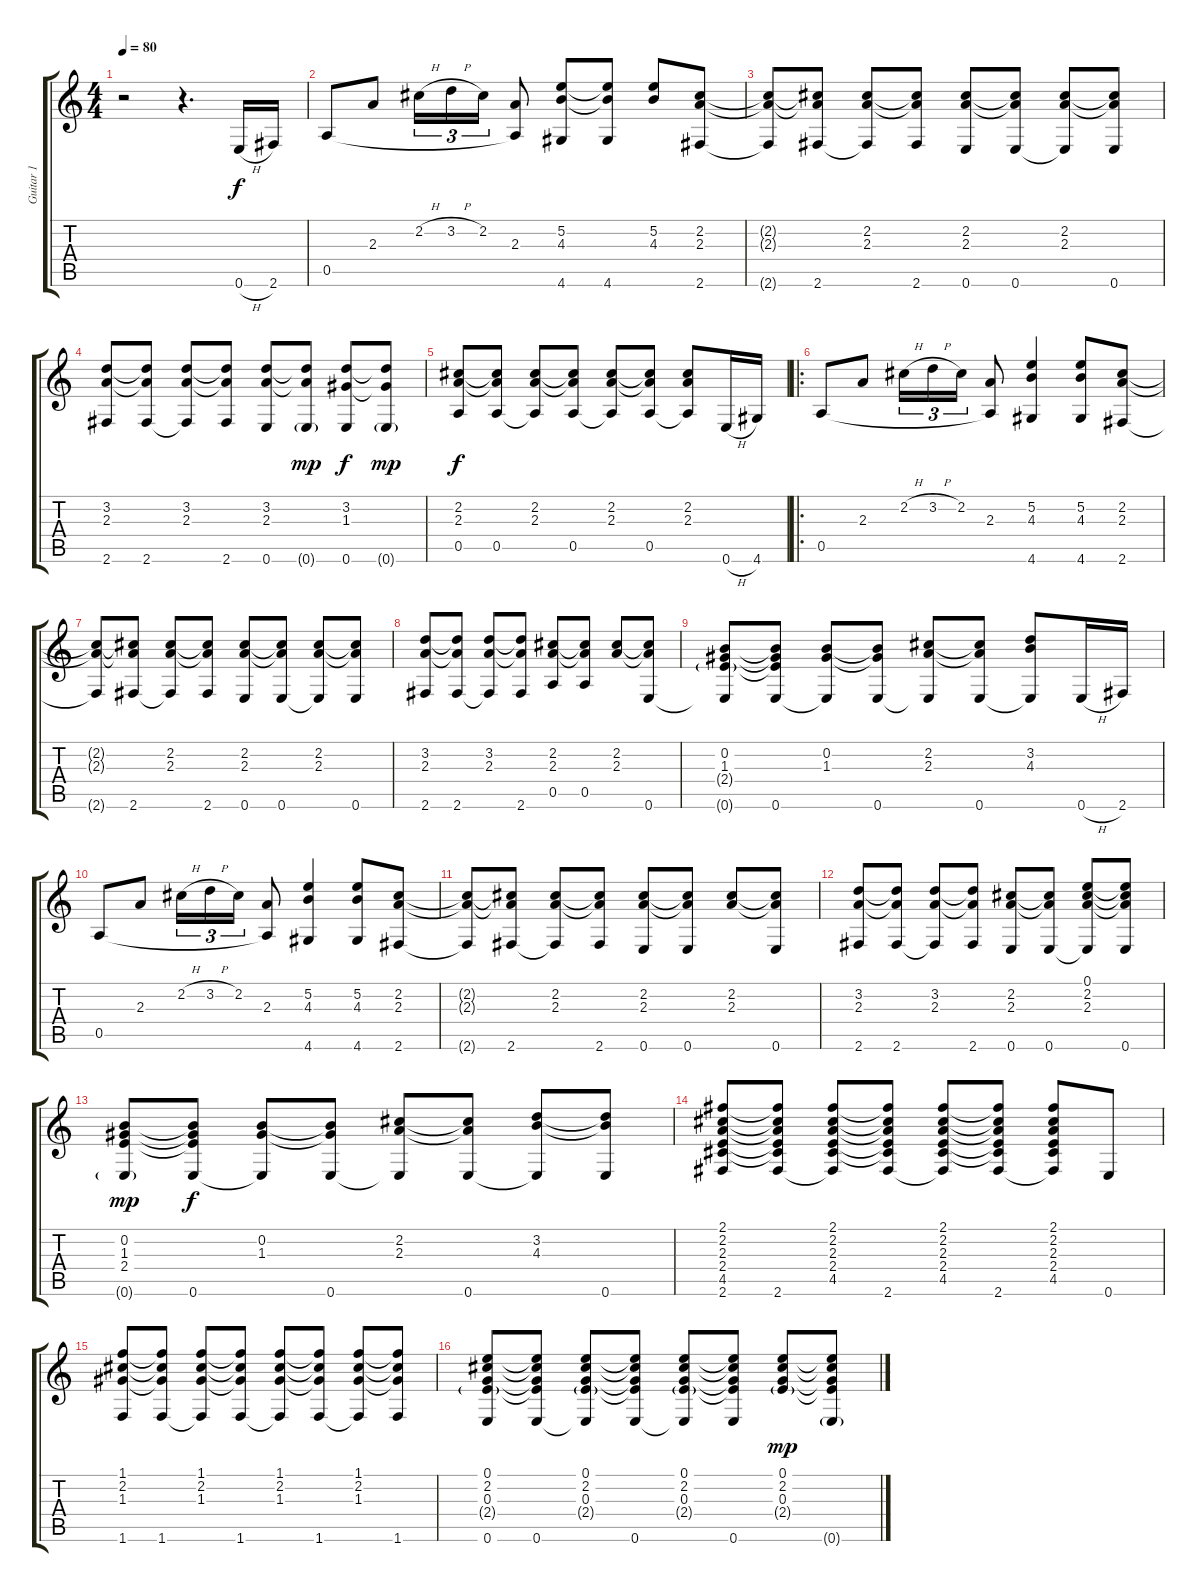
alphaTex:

\track ("Guitar 1" "Guitar 1") {instrument acousticguitarnylon}
\staff {score tabs}
\tuning (E4 B3 G3 D3 A2 E2) {hide}
\ts (4 4)
\tempo 80
\clef g2
\ks c
r.2{dy f instrument acousticguitarnylon} r.4{d} 0.6{h}.16 2.6.16 |
0.5.8 2.3.8 2.2{h}.16{tu (3 2)} 3.2{h}.16{tu (3 2)} 2.2.16{tu (3 2)} (2.3 0.5{t}).8 (5.2 4.3 4.6).8 (5.2{t} 4.3{t} 4.6).8 (5.2 4.3).8 (2.2 2.3 2.6).8 |
(2.2{t} 2.3{t} 2.6{t}).8 (2.2{t} 2.3{t} 2.6).8 (2.2 2.3 2.6{t}).8 (2.2{t} 2.3{t} 2.6).8 (2.2 2.3 0.6).8 (2.2{t} 2.3{t} 0.6).8 (2.2 2.3 0.6{t}).8 (2.2{t} 2.3{t} 0.6).8 |
(3.2 2.3 2.6).8 (3.2{t} 2.3{t} 2.6).8 (3.2 2.3 2.6{t}).8 (3.2{t} 2.3{t} 2.6).8 (3.2 2.3 0.6).8 (3.2{t} 2.3{t} 0.6{g}).8{dy mp} (3.2 1.3 0.6).8{dy f} (3.2{t} 1.3{t} 0.6{g}).8{dy mp} |
(2.2 2.3 0.5).8{dy f} (2.2{t} 2.3{t} 0.5).8 (2.2 2.3 0.5{t}).8 (2.2{t} 2.3{t} 0.5).8 (2.2 2.3 0.5{t}).8 (2.2{t} 2.3{t} 0.5).8 (2.2 2.3 0.5{t}).8 0.6{h}.16 4.6.16 |
\ro
0.5.8 2.3.8 2.2{h}.16{tu (3 2)} 3.2{h}.16{tu (3 2)} 2.2.16{tu (3 2)} (2.3 0.5{t}).8 (5.2 4.3 4.6).4 (5.2 4.3 4.6).8 (2.2 2.3 2.6).8 |
(2.2{t} 2.3{t} 2.6{t}).8 (2.2{t} 2.3{t} 2.6).8 (2.2 2.3 2.6{t}).8 (2.2{t} 2.3{t} 2.6).8 (2.2 2.3 0.6).8 (2.2{t} 2.3{t} 0.6).8 (2.2 2.3 0.6{t}).8 (2.2{t} 2.3{t} 0.6).8 |
(3.2 2.3 2.6).8 (3.2{t} 2.3{t} 2.6).8 (3.2 2.3 2.6{t}).8 (3.2{t} 2.3{t} 2.6).8 (2.2 2.3 0.5).8 (2.2{t} 2.3{t} 0.5).8 (2.2 2.3).8 (2.2{t} 2.3{t} 0.6).8 |
(0.2 1.3 2.4{g} 0.6{t}).8 (0.2{t} 1.3{t} 2.4{t} 0.6).8 (0.2 1.3 0.6{t}).8 (0.2{t} 1.3{t} 0.6).8 (2.2 2.3 0.6{t}).8 (2.2{t} 2.3{t} 0.6).8 (3.2 4.3 0.6{t}).8 0.6{h}.16 2.6.16 |
0.5.8 2.3.8 2.2{h}.16{tu (3 2)} 3.2{h}.16{tu (3 2)} 2.2.16{tu (3 2)} (2.3 0.5{t}).8 (5.2 4.3 4.6).4 (5.2 4.3 4.6).8 (2.2 2.3 2.6).8 |
(2.2{t} 2.3{t} 2.6{t}).8 (2.2{t} 2.3{t} 2.6).8 (2.2 2.3 2.6{t}).8 (2.2{t} 2.3{t} 2.6).8 (2.2 2.3 0.6).8 (2.2{t} 2.3{t} 0.6).8 (2.2 2.3).8 (2.2{t} 2.3{t} 0.6).8 |
(3.2 2.3 2.6).8 (3.2{t} 2.3{t} 2.6).8 (3.2 2.3 2.6{t}).8 (3.2{t} 2.3{t} 2.6).8 (2.2 2.3 0.6).8 (2.2{t} 2.3{t} 0.6).8 (0.1 2.2 2.3 0.6{t}).8 (0.1{t} 2.2{t} 2.3{t} 0.6).8 |
(0.2 1.3 2.4 0.6{g}).8{dy mp} (0.2{t} 1.3{t} 2.4{t} 0.6).8{dy f} (0.2 1.3 0.6{t}).8 (0.2{t} 1.3{t} 0.6).8 (2.2 2.3 0.6{t}).8 (2.2{t} 2.3{t} 0.6).8 (3.2 4.3 0.6{t}).8 (3.2{t} 4.3{t} 0.6).8 |
(2.1 2.2 2.3 2.4 4.5 2.6).8 (2.1{t} 2.2{t} 2.3{t} 2.4{t} 4.5{t} 2.6).8 (2.1 2.2 2.3 2.4 4.5 2.6{t}).8 (2.1{t} 2.2{t} 2.3{t} 2.4{t} 4.5{t} 2.6).8 (2.1 2.2 2.3 2.4 4.5 2.6{t}).8 (2.1{t} 2.2{t} 2.3{t} 2.4{t} 4.5{t} 2.6).8 (2.1 2.2 2.3 2.4 4.5 2.6{t}).8 0.6.8 |
(1.1 2.2 1.3 1.6).8 (1.1{t} 2.2{t} 1.3{t} 1.6).8 (1.1 2.2 1.3 1.6{t}).8 (1.1{t} 2.2{t} 1.3{t} 1.6).8 (1.1 2.2 1.3 1.6{t}).8 (1.1{t} 2.2{t} 1.3{t} 1.6).8 (1.1 2.2 1.3 1.6{t}).8 (1.1{t} 2.2{t} 1.3{t} 1.6).8 |
(0.1 2.2 0.3 2.4{g} 0.6).8 (0.1{t} 2.2{t} 0.3{t} 2.4{t} 0.6).8 (0.1 2.2 0.3 2.4{g} 0.6{t}).8 (0.1{t} 2.2{t} 0.3{t} 2.4{t} 0.6).8 (0.1 2.2 0.3 2.4{g} 0.6{t}).8 (0.1{t} 2.2{t} 0.3{t} 2.4{t} 0.6).8 (0.1 2.2 0.3 2.4{g}).8{dy mp} (0.1{t} 2.2{t} 0.3{t} 2.4{t} 0.6{g}).8
